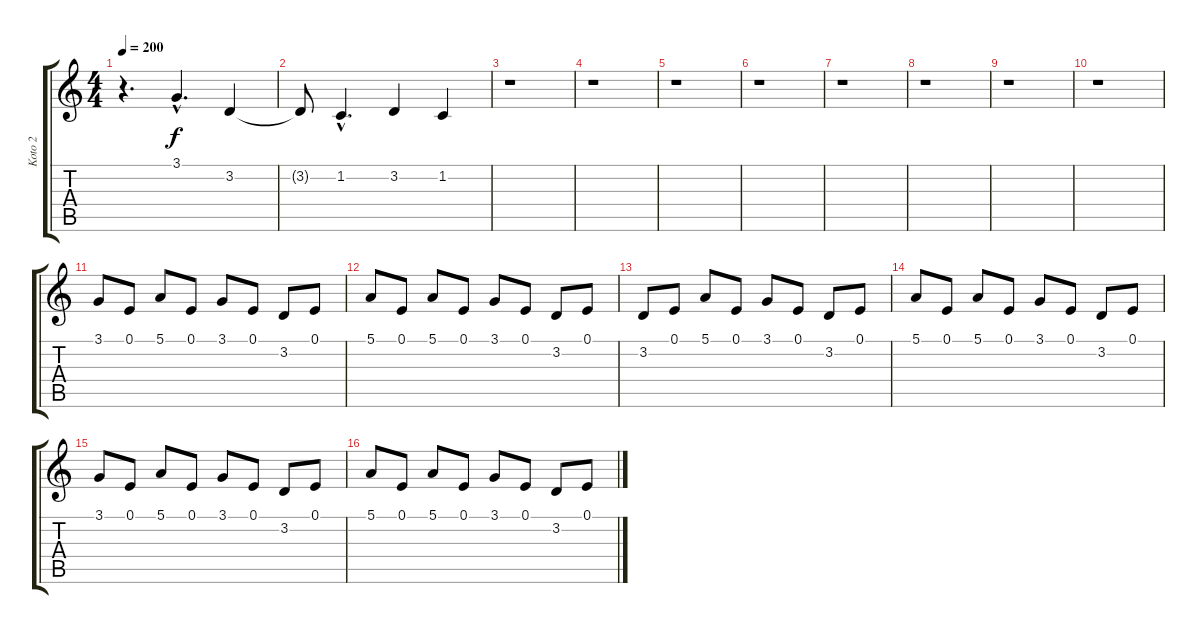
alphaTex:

\track ("Koto 2" "Koto 2") {instrument koto}
\staff {score tabs}
\tuning (E4 B3 G3 D3 A2 E2) {hide}
\ts (4 4)
\tempo 200
\clef g2
\ks c
r.4{d dy f} 3.1{hac}.4{d} 3.2.4 |
3.2{t}.8 1.2{hac}.4{d} 3.2.4 1.2.4 |
r.1 |
r.1 |
r.1 |
r.1 |
r.1 |
r.1 |
r.1 |
r.1 |
3.1.8 0.1.8 5.1.8 0.1.8 3.1.8 0.1.8 3.2.8 0.1.8 |
5.1.8 0.1.8 5.1.8 0.1.8 3.1.8 0.1.8 3.2.8 0.1.8 |
3.2.8 0.1.8 5.1.8 0.1.8 3.1.8 0.1.8 3.2.8 0.1.8 |
5.1.8 0.1.8 5.1.8 0.1.8 3.1.8 0.1.8 3.2.8 0.1.8 |
3.1.8 0.1.8 5.1.8 0.1.8 3.1.8 0.1.8 3.2.8 0.1.8 |
5.1.8 0.1.8 5.1.8 0.1.8 3.1.8 0.1.8 3.2.8 0.1.8
